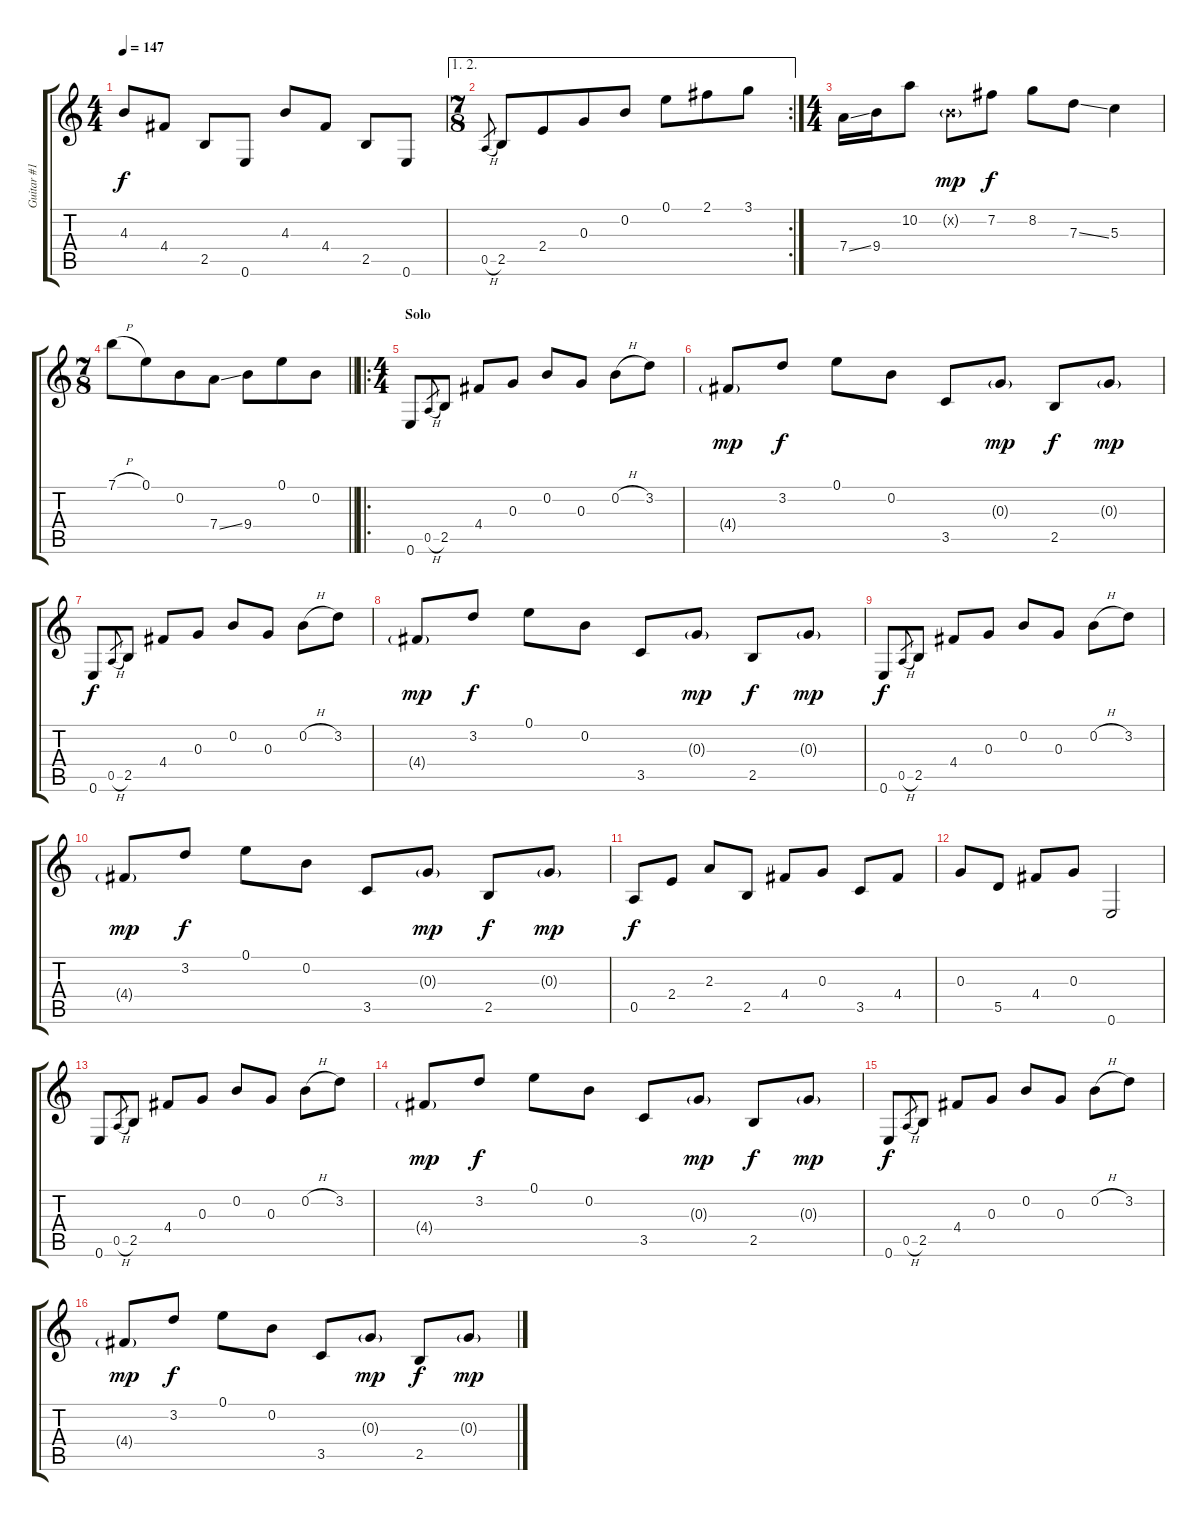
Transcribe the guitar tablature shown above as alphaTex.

\track ("Guitar #1" "Guitar #1") {instrument acousticguitarsteel}
\staff {score tabs}
\tuning (E4 B3 G3 D3 A2 E2) {hide}
\ts (4 4)
\tempo 147
\clef g2
\ks c
4.3.8{dy f} 4.4.8 2.5.8 0.6.8 4.3.8 4.4.8 2.5.8 0.6.8 |
\ae (1 2)
\rc 2
\ts (7 8)
0.5{h}.8{gr} 2.5.8 2.4.8 0.3.8 0.2.8 0.1.8 2.1.8 3.1.8 |
\ts (4 4)
7.4{ss}.16 9.4.16 10.2.8 0.2{g x}.8{dy mp} 7.2.8{dy f} 8.2.8 7.3{ss}.8 5.3.4 |
\ts (7 8)
\barLineRight lightlight
7.1{h}.8 0.1.8 0.2.8 7.4{ss}.8 9.4.8 0.1.8 0.2.8 |
\ro
\ts (4 4)
\section ("" "Solo")
0.6.8{balance 8} 0.5{h}.8{gr} 2.5.8 4.4.8 0.3.8 0.2.8 0.3.8 0.2{h}.8 3.2.8 |
4.4{g}.8{dy mp} 3.2.8{dy f} 0.1.8 0.2.8 3.5.8 0.3{g}.8{dy mp} 2.5.8{dy f} 0.3{g}.8{dy mp} |
0.6.8{dy f} 0.5{h}.8{gr} 2.5.8 4.4.8 0.3.8 0.2.8 0.3.8 0.2{h}.8 3.2.8 |
4.4{g}.8{dy mp} 3.2.8{dy f} 0.1.8 0.2.8 3.5.8 0.3{g}.8{dy mp} 2.5.8{dy f} 0.3{g}.8{dy mp} |
0.6.8{dy f} 0.5{h}.8{gr} 2.5.8 4.4.8 0.3.8 0.2.8 0.3.8 0.2{h}.8 3.2.8 |
4.4{g}.8{dy mp} 3.2.8{dy f} 0.1.8 0.2.8 3.5.8 0.3{g}.8{dy mp} 2.5.8{dy f} 0.3{g}.8{dy mp} |
0.5.8{dy f} 2.4.8 2.3.8 2.5.8 4.4.8 0.3.8 3.5.8 4.4.8 |
0.3.8 5.5.8 4.4.8 0.3.8 0.6.2 |
0.6.8 0.5{h}.8{gr} 2.5.8 4.4.8 0.3.8 0.2.8 0.3.8 0.2{h}.8 3.2.8 |
4.4{g}.8{dy mp} 3.2.8{dy f} 0.1.8 0.2.8 3.5.8 0.3{g}.8{dy mp} 2.5.8{dy f} 0.3{g}.8{dy mp} |
0.6.8{dy f} 0.5{h}.8{gr} 2.5.8 4.4.8 0.3.8 0.2.8 0.3.8 0.2{h}.8 3.2.8 |
4.4{g}.8{dy mp} 3.2.8{dy f} 0.1.8 0.2.8 3.5.8 0.3{g}.8{dy mp} 2.5.8{dy f} 0.3{g}.8{dy mp}
